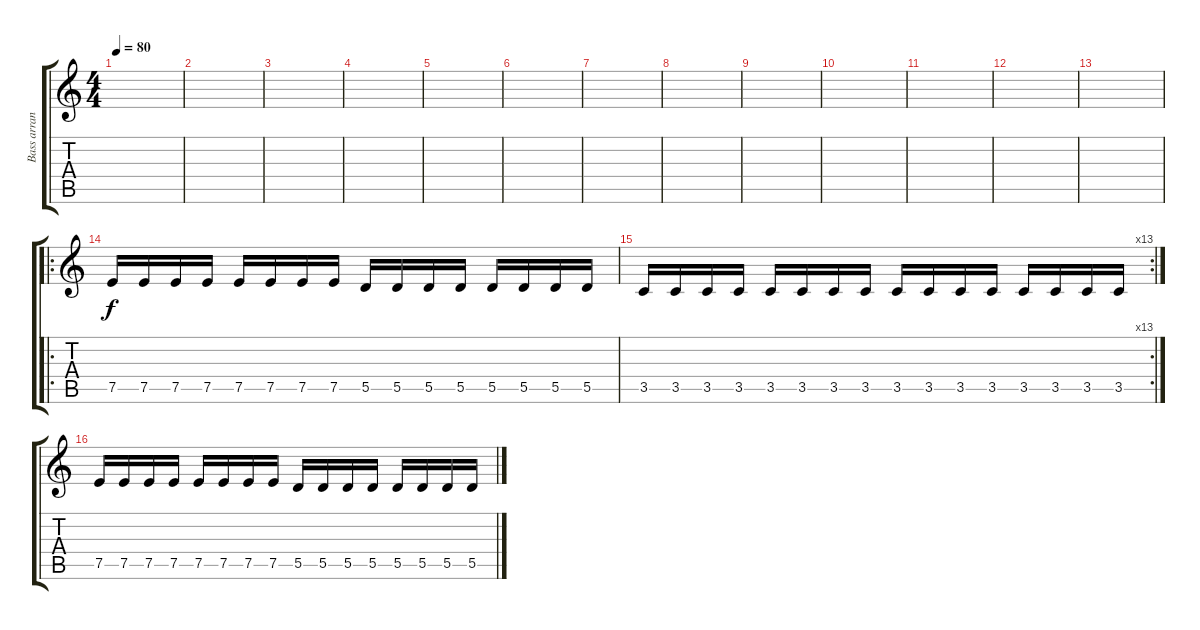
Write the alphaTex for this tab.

\track ("Bass arranged for guitar" "Bass arran") {instrument overdrivenguitar}
\staff {score tabs}
\tuning (E4 B3 G3 D3 A2 E2) {hide}
\ts (4 4)
\tempo 80
\clef g2
\ks c
|
|
|
|
|
|
|
|
|
|
|
|
|
\ro
7.5.16 7.5.16 7.5.16 7.5.16 7.5.16 7.5.16 7.5.16 7.5.16 5.5.16 5.5.16 5.5.16 5.5.16 5.5.16 5.5.16 5.5.16 5.5.16 |
\rc 13
3.5.16 3.5.16 3.5.16 3.5.16 3.5.16 3.5.16 3.5.16 3.5.16 3.5.16 3.5.16 3.5.16 3.5.16 3.5.16 3.5.16 3.5.16 3.5.16 |
7.5.16 7.5.16 7.5.16 7.5.16 7.5.16 7.5.16 7.5.16 7.5.16 5.5.16 5.5.16 5.5.16 5.5.16 5.5.16 5.5.16 5.5.16 5.5.16
